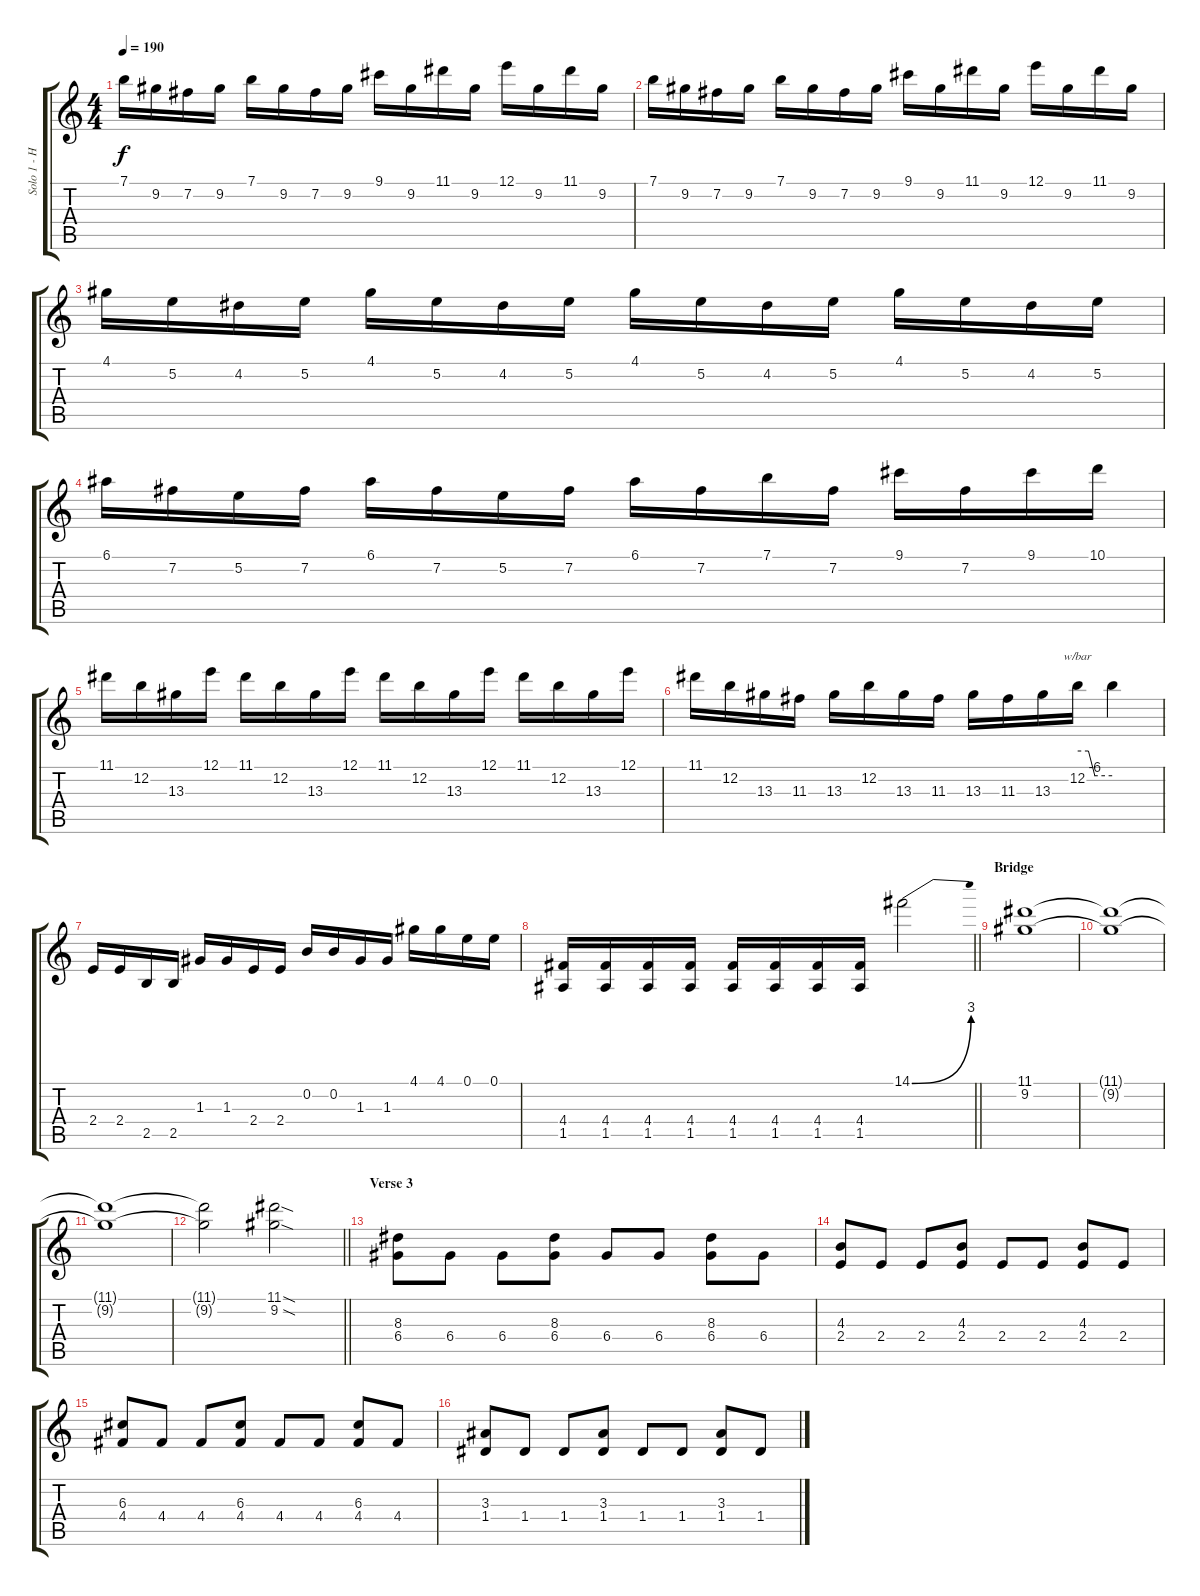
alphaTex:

\track ("Solo 1 - HV SoS" "Solo 1 - H") {instrument distortionguitar}
\staff {score tabs}
\tuning (E4 B3 G3 D3 A2 D2) {hide}
\ts (4 4)
\tempo 190
\clef g2
\ks c
7.1.16{dy f} 9.2.16 7.2.16 9.2.16 7.1.16 9.2.16 7.2.16 9.2.16 9.1.16 9.2.16 11.1.16 9.2.16 12.1.16 9.2.16 11.1.16 9.2.16 |
7.1.16 9.2.16 7.2.16 9.2.16 7.1.16 9.2.16 7.2.16 9.2.16 9.1.16 9.2.16 11.1.16 9.2.16 12.1.16 9.2.16 11.1.16 9.2.16 |
4.1.16 5.2.16 4.2.16 5.2.16 4.1.16 5.2.16 4.2.16 5.2.16 4.1.16 5.2.16 4.2.16 5.2.16 4.1.16 5.2.16 4.2.16 5.2.16 |
6.1.16 7.2.16 5.2.16 7.2.16 6.1.16 7.2.16 5.2.16 7.2.16 6.1.16 7.2.16 7.1.16 7.2.16 9.1.16 7.2.16 9.1.16 10.1.16 |
11.1.16 12.2.16 13.3.16 12.1.16 11.1.16 12.2.16 13.3.16 12.1.16 11.1.16 12.2.16 13.3.16 12.1.16 11.1.16 12.2.16 13.3.16 12.1.16 |
11.1.16 12.2.16 13.3.16 11.3.16 13.3.16 12.2.16 13.3.16 11.3.16 13.3.16 11.3.16 13.3.16 12.2.16{tbe (custom default 0 0 19 0 30 -24 60 -24)} 12.2{t}.4 |
2.4.16 2.4.16 2.5.16 2.5.16 1.3.16 1.3.16 2.4.16 2.4.16 0.2.16 0.2.16 1.3.16 1.3.16 4.1.16 4.1.16 0.1.16 0.1.16 |
\barLineRight lightlight
(4.4 1.5).16 (4.4 1.5).16 (4.4 1.5).16 (4.4 1.5).16 (4.4 1.5).16 (4.4 1.5).16 (4.4 1.5).16 (4.4 1.5).16 14.1{be (bend 0 0 60 12)}.2 |
\section ("" "Bridge")
(11.1 9.2).1 |
(11.1{t} 9.2{t}).1 |
(11.1{t} 9.2{t}).1 |
\barLineRight lightlight
(11.1{t} 9.2{t}).2 (11.1{sod} 9.2{sod}).2 |
\section ("" "Verse 3")
(8.3 6.4).8 6.4.8 6.4.8 (8.3 6.4).8 6.4.8 6.4.8 (8.3 6.4).8 6.4.8 |
(4.3 2.4).8 2.4.8 2.4.8 (4.3 2.4).8 2.4.8 2.4.8 (4.3 2.4).8 2.4.8 |
(6.3 4.4).8 4.4.8 4.4.8 (6.3 4.4).8 4.4.8 4.4.8 (6.3 4.4).8 4.4.8 |
(3.3 1.4).8 1.4.8 1.4.8 (3.3 1.4).8 1.4.8 1.4.8 (3.3 1.4).8 1.4.8
